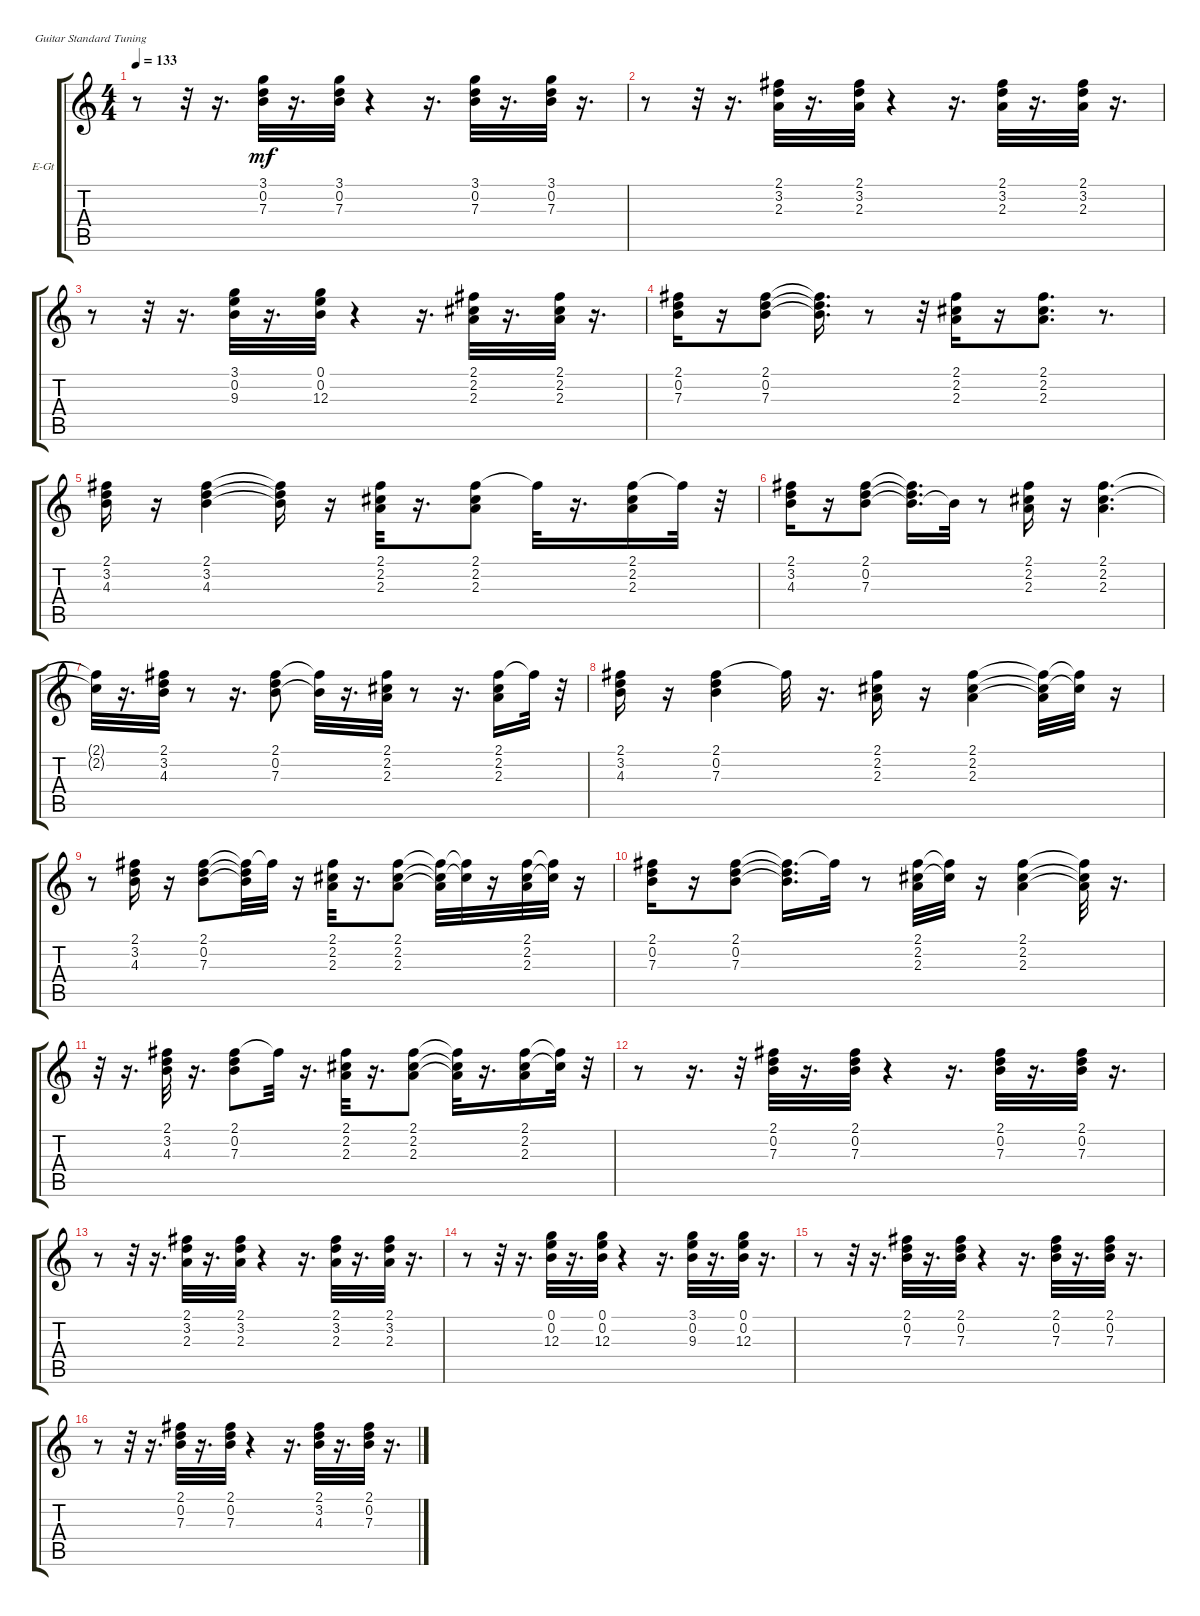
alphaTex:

\defaultSystemsLayout 4
\bracketExtendMode groupsimilarinstruments
\firstSystemTrackNameOrientation horizontal
\otherSystemsTrackNameOrientation horizontal
\track ("Electric Guitar" "E-Gt") {instrument electricguitarclean}
\staff {score tabs}
\tuning (E4 B3 G3 D3 A2 E2)
\ts (4 4)
\tempo 133
\clef g2
\scale
0.5
\ks c
r.8{dy mf} r.32 r.16{d} (0.2 7.3 3.1).32 r.16{d} (0.2 3.1 7.3).32 r.4 r.16{d} (0.2 7.3 3.1).32 r.16{d} (0.2 7.3 3.1).32 r.16{d} |
\scale
0.5 r.8 r.32 r.16{d} (2.3 2.1 3.2).32 r.16{d} (2.3 3.2 2.1).32 r.4 r.16{d} (2.3 2.1 3.2).32 r.16{d} (2.3 3.2 2.1).32 r.16{d} |
\scale
0.5 r.8 r.32 r.16{d} (0.2 3.1 9.3).32 r.16{d} (0.2 0.1 12.3).32 r.4 r.16{d} (2.3 2.1 2.2).32 r.16{d} (2.3 2.2 2.1).32 r.16{d} |
\scale
0.5 (0.2 7.3 2.1).16 r.16 (0.2 2.1 7.3).8 (0.2{t} 2.1{t} 7.3{t}).16{d} r.8 r.32 (2.3 2.2 2.1).16 r.16 (2.3 2.2 2.1).8{d} r.8{d} |
\scale
0.5 (3.2 4.3 2.1).16 r.16 (3.2 4.3 2.1).4 (3.2{t} 4.3{t} 2.1{t}).16 r.16 (2.3 2.1 2.2).32 r.16{d} (2.3 2.2 2.1).8 2.1{t}.32 r.16{d} (2.3 2.1 2.2).16 2.1{t}.32 r.32 |
\scale
0.5 (3.2 4.3 2.1).16 r.16 (0.2 2.1 7.3).8 (0.2{t} 2.1{t} 7.3{t}).16{d} 0.2{t}.32 r.8 (2.3 2.2 2.1).16 r.16 (2.3 2.2 2.1).4{d} |
\scale
0.5 (2.2{t} 2.1{t}).32 r.16{d} (3.2 4.3 2.1).32 r.8 r.16{d} (0.2 7.3 2.1).8 (0.2{t} 2.1{t}).32 r.16{d} (2.2 2.3 2.1).32 r.8 r.16{d} (2.3 2.1 2.2).16 2.1{t}.32 r.32 |
\scale
0.5 (3.2 4.3 2.1).16 r.16 (0.2 2.1 7.3).4 2.1{t}.32 r.16{d} (2.2 2.3 2.1).16 r.16 (2.1 2.2 2.3).4 (2.1{t} 2.2{t} 2.3{t}).32 (2.1{t} 2.2{t}).32 r.16 |
\scale
0.5 r.8 (3.2 2.1 4.3).16 r.16 (2.1 0.2 7.3).8 (2.1{t} 0.2{t} 7.3{t}).32 2.1{t}.32 r.16 (2.3 2.1 2.2).32 r.16{d} (2.3 2.1 2.2).8 (2.3{t} 2.1{t} 2.2{t}).32 (2.1{t} 2.2{t}).32 r.16 (2.1 2.3 2.2).32 (2.1{t} 2.2{t}).32 r.16 |
\scale
0.5 (0.2 7.3 2.1).16 r.16 (2.1 0.2 7.3).8 (2.1{t} 0.2{t} 7.3{t}).16{d} 2.1{t}.32 r.8 (2.1 2.3 2.2).32 (2.1{t} 2.2{t}).32 r.16 (2.2 2.1 2.3).4 (2.2{t} 2.1{t} 2.3{t}).32 r.16{d} |
\scale
0.5 r.32 r.16{d} (3.2 4.3 2.1).32 r.16{d} (0.2 2.1 7.3).8 2.1{t}.32 r.16{d} (2.1 2.3 2.2).32 r.16{d} (2.3 2.2 2.1).8 (2.3{t} 2.2{t} 2.1{t}).32 r.16{d} (2.1 2.3 2.2).16 (2.1{t} 2.2{t}).32 r.32 |
\scale
0.5 r.8 r.16{d} r.32 (0.2 7.3 2.1).32 r.16{d} (0.2 7.3 2.1).32 r.4 r.16{d} (0.2 7.3 2.1).32 r.16{d} (0.2 2.1 7.3).32 r.16{d} |
\scale
0.5 r.8 r.32 r.16{d} (2.3 3.2 2.1).32 r.16{d} (2.3 3.2 2.1).32 r.4 r.16{d} (2.3 3.2 2.1).32 r.16{d} (2.3 3.2 2.1).32 r.16{d} |
\scale
0.5 r.8 r.32 r.16{d} (0.2 0.1 12.3).32 r.16{d} (0.2 0.1 12.3).32 r.4 r.16{d} (0.2 3.1 9.3).32 r.16{d} (0.1 0.2 12.3).32 r.16{d} |
\scale
0.5 r.8 r.32 r.16{d} (0.2 7.3 2.1).32 r.16{d} (0.2 2.1 7.3).32 r.4 r.16{d} (0.2 7.3 2.1).32 r.16{d} (0.2 7.3 2.1).32 r.16{d} |
\scale
0.5 r.8 r.32 r.16{d} (0.2 7.3 2.1).32 r.16{d} (0.2 7.3 2.1).32 r.4 r.16{d} (3.2 4.3 2.1).32 r.16{d} (0.2 7.3 2.1).32 r.16{d}
